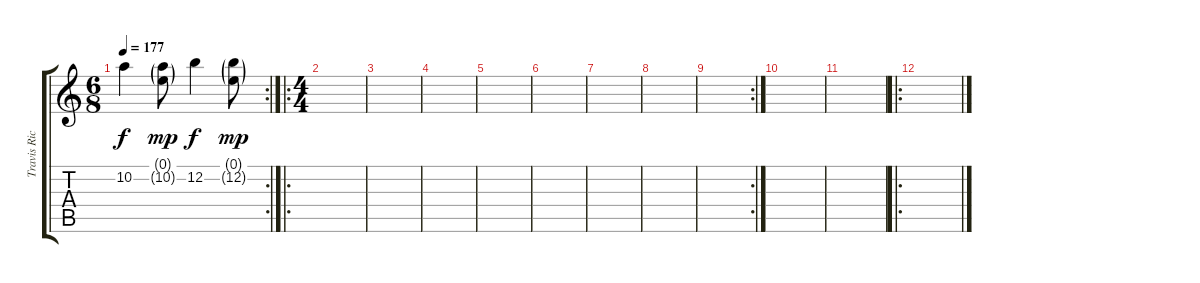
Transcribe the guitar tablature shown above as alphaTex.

\track ("Travis Richter (Slight Dist.)" "Travis Ric") {instrument distortionguitar}
\staff {score tabs}
\tuning (E4 B3 G3 D3 A2 D2) {hide}
\rc 2
\ts (6 8)
\tempo 177
\clef g2
\ks c
10.2.4{dy f} (0.1{g} 10.2{g}).8{dy mp} 12.2.4{dy f} (0.1{g} 12.2{g}).8{dy mp} |
\ro
\ts (4 4)
|
|
|
|
|
|
|
\rc 2
|
|
|
\ro
